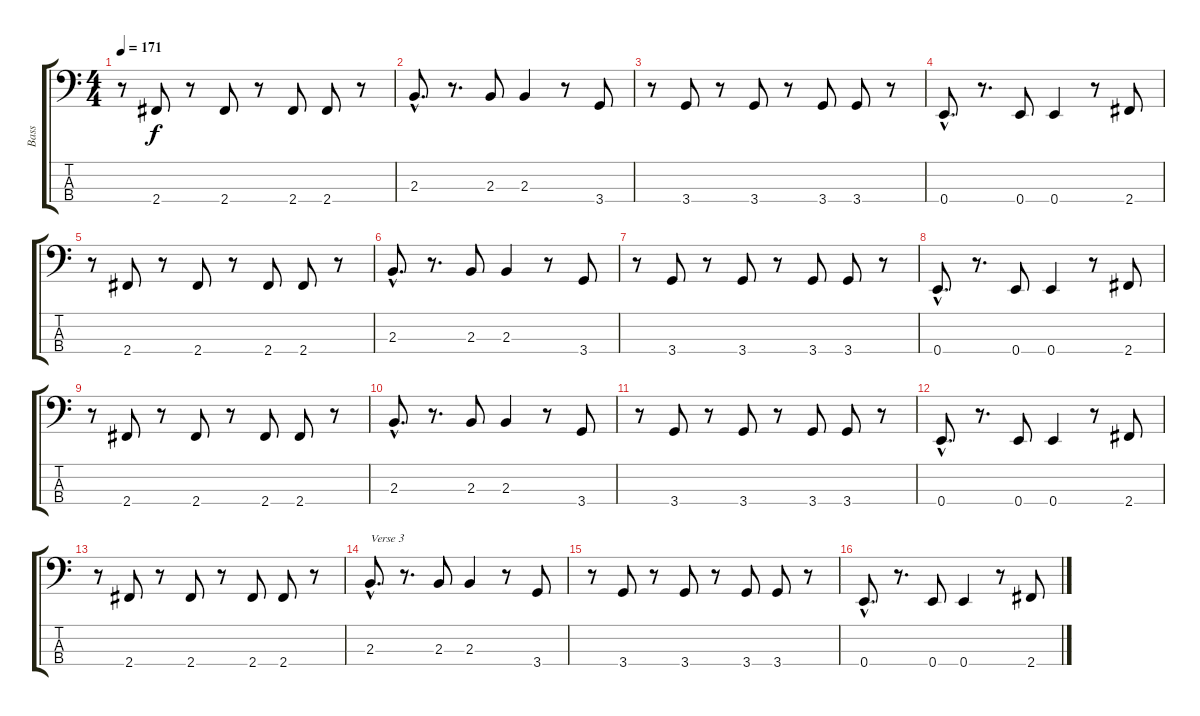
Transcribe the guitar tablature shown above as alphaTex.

\track ("Bass" "Bass") {instrument electricbassfinger}
\staff {score tabs}
\tuning (G2 D2 A1 E1) {hide}
\ts (4 4)
\tempo 171
\clef f4
\ks c
r.8{dy f} 2.4.8 r.8 2.4.8 r.8 2.4.8 2.4.8 r.8 |
2.3{hac}.8{d} r.8{d} 2.3.8 2.3.4 r.8 3.4.8 |
r.8 3.4.8 r.8 3.4.8 r.8 3.4.8 3.4.8 r.8 |
0.4{hac}.8{d} r.8{d} 0.4.8 0.4.4 r.8 2.4.8 |
r.8 2.4.8 r.8 2.4.8 r.8 2.4.8 2.4.8 r.8 |
2.3{hac}.8{d} r.8{d} 2.3.8 2.3.4 r.8 3.4.8 |
r.8 3.4.8 r.8 3.4.8 r.8 3.4.8 3.4.8 r.8 |
0.4{hac}.8{d} r.8{d} 0.4.8 0.4.4 r.8 2.4.8 |
r.8 2.4.8 r.8 2.4.8 r.8 2.4.8 2.4.8 r.8 |
2.3{hac}.8{d} r.8{d} 2.3.8 2.3.4 r.8 3.4.8 |
r.8 3.4.8 r.8 3.4.8 r.8 3.4.8 3.4.8 r.8 |
0.4{hac}.8{d} r.8{d} 0.4.8 0.4.4 r.8 2.4.8 |
r.8 2.4.8 r.8 2.4.8 r.8 2.4.8 2.4.8 r.8 |
2.3{hac}.8{d txt "Verse 3"} r.8{d} 2.3.8 2.3.4 r.8 3.4.8 |
r.8 3.4.8 r.8 3.4.8 r.8 3.4.8 3.4.8 r.8 |
0.4{hac}.8{d} r.8{d} 0.4.8 0.4.4 r.8 2.4.8
